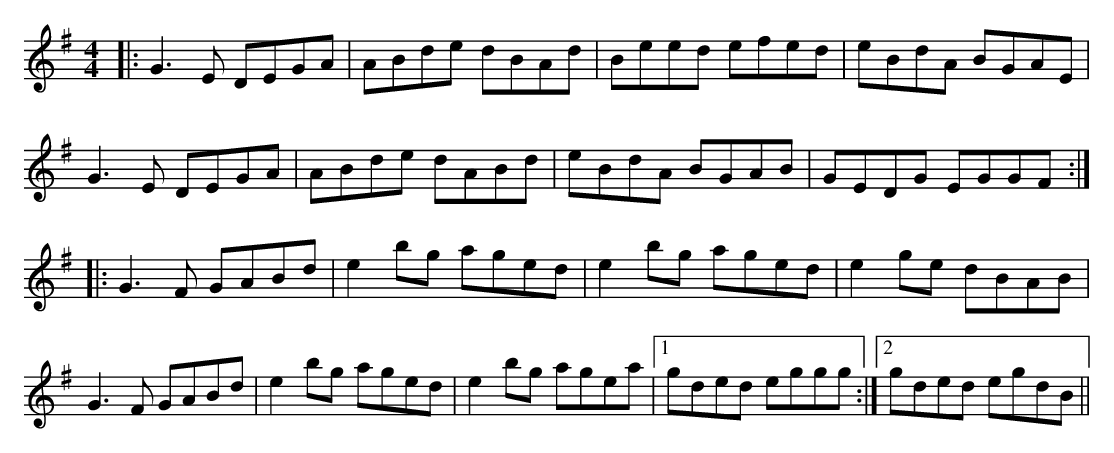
X:1
M:4/4
K:G
|:G3E DEGA|ABde dBAd|Beed efed|eBdA BGAE|
G3E DEGA|ABde dABd|eBdA BGAB|GEDG EGGF:|
|:G3F GABd|e2bg aged|e2bg aged|e2ge dBAB|
G3F GABd|e2bg aged|e2bg agea|1 gded eggg:|2 gded egdB||
